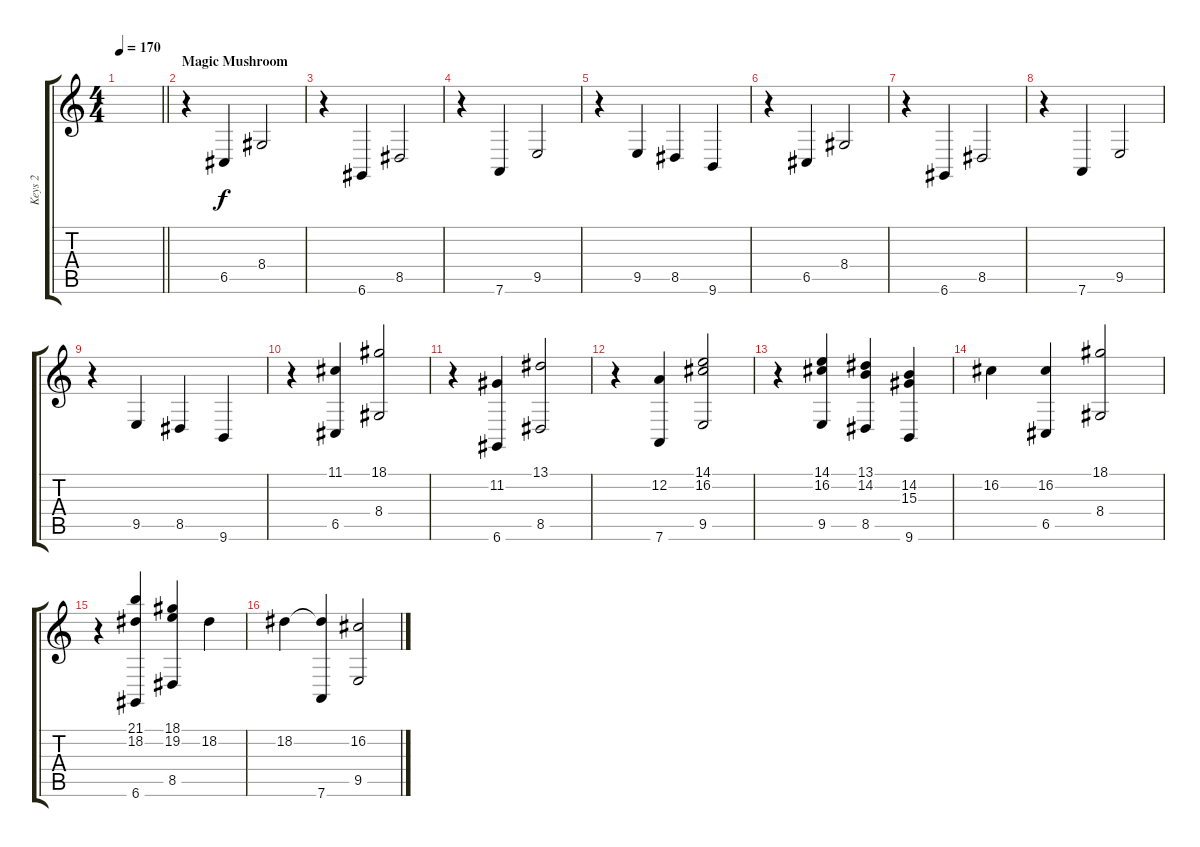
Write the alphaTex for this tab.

\track ("Keys 2" "Keys 2") {instrument stringensemble1}
\staff {score tabs}
\tuning (D4 A3 F3 C3 G2 D2) {hide}
\ts (4 4)
\tempo 170
\clef g2
\barLineRight lightlight
\ks c
|
\section ("" "Magic Mushroom")
r.4 6.5.4 8.4.2 |
r.4 6.6.4 8.5.2 |
r.4 7.6.4 9.5.2 |
r.4 9.5.4 8.5.4 9.6.4 |
r.4 6.5.4 8.4.2 |
r.4 6.6.4 8.5.2 |
r.4 7.6.4 9.5.2 |
r.4 9.5.4 8.5.4 9.6.4 |
r.4 (11.1 6.5).4 (18.1 8.4).2 |
r.4 (11.2 6.6).4 (13.1 8.5).2 |
r.4 (12.2 7.6).4 (14.1 16.2 9.5).2 |
r.4 (14.1 16.2 9.5).4 (13.1 14.2 8.5).4 (14.2 15.3 9.6).4 |
16.2.4 (16.2 6.5).4 (18.1 8.4).2 |
r.4 (21.1 18.2 6.6).4 (18.1 19.2 8.5).4 18.2.4 |
18.2.4 (18.2{t} 7.6).4 (16.2 9.5).2
